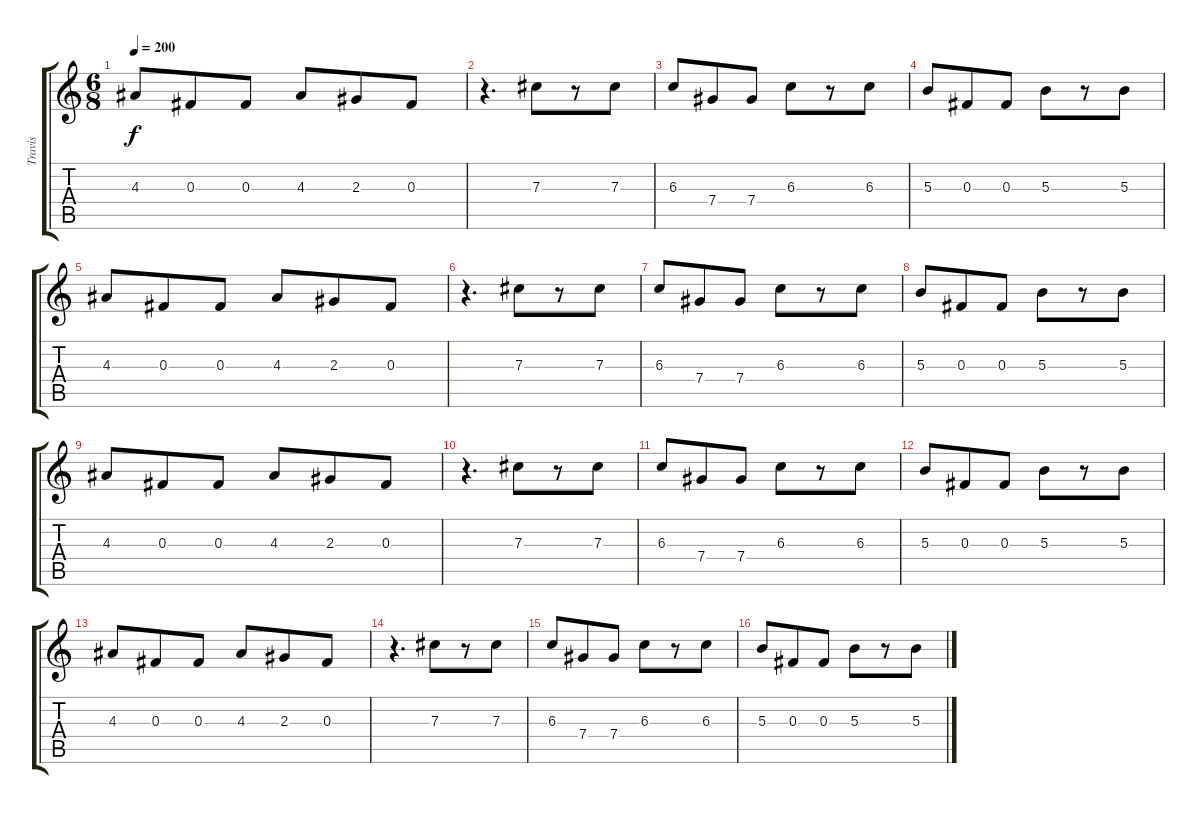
\track ("Travis" "Travis") {instrument overdrivenguitar}
\staff {score tabs}
\tuning (Eb4 Bb3 Gb3 Db3 Ab2 Eb2) {hide}
\ts (6 8)
\tempo 200
\clef g2
\ks c
4.3.8{dy f} 0.3.8 0.3.8 4.3.8 2.3.8 0.3.8 |
r.4{d} 7.3.8 r.8 7.3.8 |
6.3.8 7.4.8 7.4.8 6.3.8 r.8 6.3.8 |
5.3.8 0.3.8 0.3.8 5.3.8 r.8 5.3.8 |
4.3.8 0.3.8 0.3.8 4.3.8 2.3.8 0.3.8 |
r.4{d} 7.3.8 r.8 7.3.8 |
6.3.8 7.4.8 7.4.8 6.3.8 r.8 6.3.8 |
5.3.8 0.3.8 0.3.8 5.3.8 r.8 5.3.8 |
4.3.8 0.3.8 0.3.8 4.3.8 2.3.8 0.3.8 |
r.4{d} 7.3.8 r.8 7.3.8 |
6.3.8 7.4.8 7.4.8 6.3.8 r.8 6.3.8 |
5.3.8 0.3.8 0.3.8 5.3.8 r.8 5.3.8 |
4.3.8 0.3.8 0.3.8 4.3.8 2.3.8 0.3.8 |
r.4{d} 7.3.8 r.8 7.3.8 |
6.3.8 7.4.8 7.4.8 6.3.8 r.8 6.3.8 |
5.3.8 0.3.8 0.3.8 5.3.8 r.8 5.3.8
